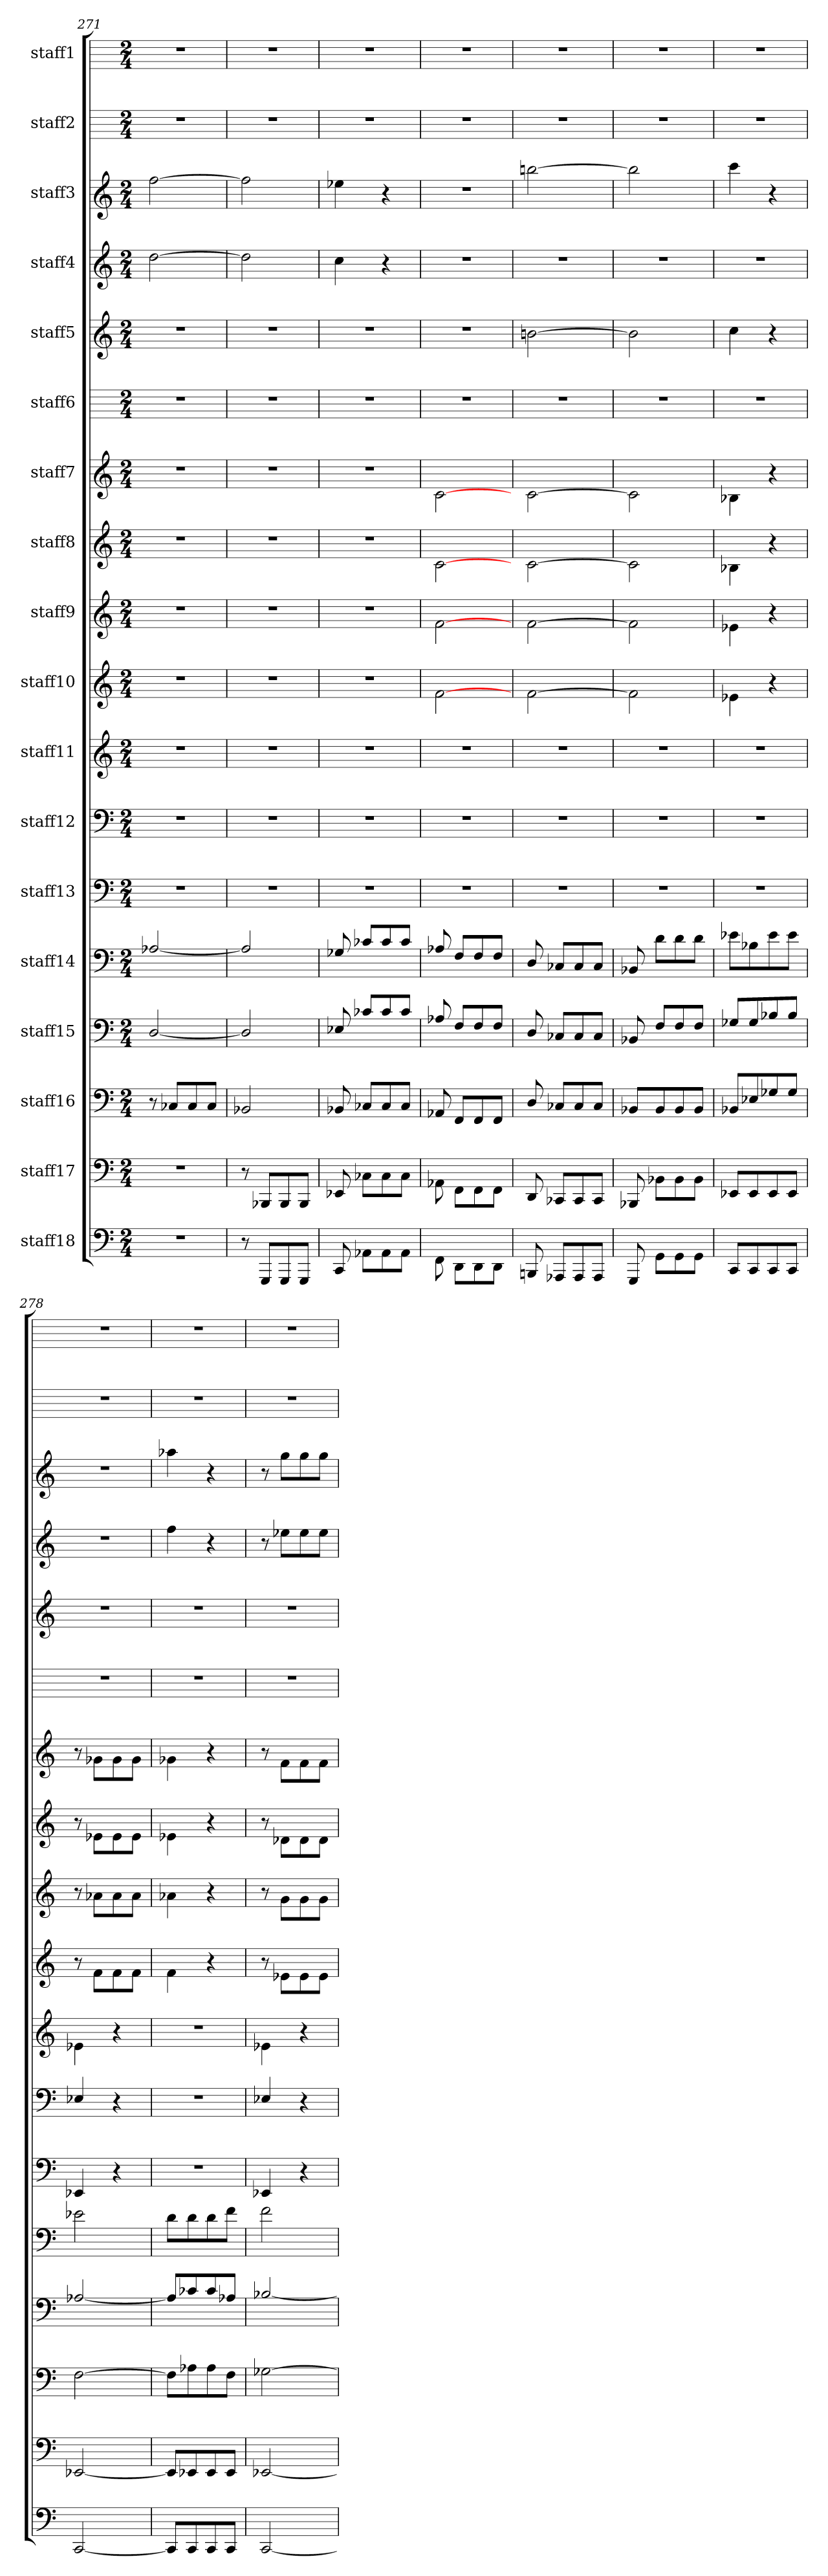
**kern	**kern	**kern	**kern	**kern	**kern	**kern	**kern	**kern	**kern	**kern	**kern	**kern	**kern	**kern	**kern	**kern	**kern
*part18	*part17	*part16	*part15	*part14	*part13	*part12	*part11	*part10	*part9	*part8	*part7	*part6	*part5	*part4	*part3	*part2	*part1
*staff18	*staff17	*staff16	*staff15	*staff14	*staff13	*staff12	*staff11	*staff10	*staff9	*staff8	*staff7	*staff6	*staff5	*staff4	*staff3	*staff2	*staff1
*I"staff18	*I"staff17	*I"staff16	*I"staff15	*I"staff14	*I"staff13	*I"staff12	*I"staff11	*I"staff10	*I"staff9	*I"staff8	*I"staff7	*I"staff6	*I"staff5	*I"staff4	*I"staff3	*I"staff2	*I"staff1
*M2/4	*M2/4	*M2/4	*M2/4	*M2/4	*M2/4	*M2/4	*M2/4	*M2/4	*M2/4	*M2/4	*M2/4	*M2/4	*M2/4	*M2/4	*M2/4	*M2/4	*M2/4
=271	=271	=271	=271	=271	=271	=271	=271	=271	=271	=271	=271	=271	=271	=271	=271	=271	=271
2r	2r	8r	[2D/	[2A-/	2r	2r	2r	2r	2r	2r	2r	2r	2r	[2dd\	[2ff\	2r	2r
.	.	8C-/L	.	.	.	.	.	.	.	.	.	.	.	.	.	.	.
.	.	8C-/	.	.	.	.	.	.	.	.	.	.	.	.	.	.	.
.	.	8C-/J	.	.	.	.	.	.	.	.	.	.	.	.	.	.	.
=272	=272	=272	=272	=272	=272	=272	=272	=272	=272	=272	=272	=272	=272	=272	=272	=272	=272
8r	8r	2BB-/	2D/]	2A-/]	2r	2r	2r	2r	2r	2r	2r	2r	2r	2dd\]	2ff\]	2r	2r
8GGG/L	8BBB-/L	.	.	.	.	.	.	.	.	.	.	.	.	.	.	.	.
8GGG/	8BBB-/	.	.	.	.	.	.	.	.	.	.	.	.	.	.	.	.
8GGG/J	8BBB-/J	.	.	.	.	.	.	.	.	.	.	.	.	.	.	.	.
=273	=273	=273	=273	=273	=273	=273	=273	=273	=273	=273	=273	=273	=273	=273	=273	=273	=273
8CC/	8EE-/	8BB-/	8E-/	8G-/	2r	2r	2r	2r	2r	2r	2r	2r	2r	4cc\	4ee-\	2r	2r
8AA-\L	8C-\L	8C-/L	8c-/L	8c-/L	.	.	.	.	.	.	.	.	.	.	.	.	.
8AA-\	8C-\	8C-/	8c-/	8c-/	.	.	.	.	.	.	.	.	.	4r	4r	.	.
8AA-\J	8C-\J	8C-/J	8c-/J	8c-/J	.	.	.	.	.	.	.	.	.	.	.	.	.
=274	=274	=274	=274	=274	=274	=274	=274	=274	=274	=274	=274	=274	=274	=274	=274	=274	=274
8FF\	8AA-\	8AA-/	8A-/	8A-/	2r	2r	2r	[2f\	[2f\	[2c\	[2c\	2r	2r	2r	2r	2r	2r
8DD\L	8FF\L	8FF/L	8F/L	8F/L	.	.	.	.	.	.	.	.	.	.	.	.	.
8DD\	8FF\	8FF/	8F/	8F/	.	.	.	.	.	.	.	.	.	.	.	.	.
8DD\J	8FF\J	8FF/J	8F/J	8F/J	.	.	.	.	.	.	.	.	.	.	.	.	.
=275	=275	=275	=275	=275	=275	=275	=275	=275	=275	=275	=275	=275	=275	=275	=275	=275	=275
8BBBn/	8DD/	8D/	8D/	8D/	2r	2r	2r	[2f\	[2f\	[2c\	[2c\	2r	[2bn\	2r	[2bbn\	2r	2r
8AAA-/L	8CC-/L	8C-/L	8C-/L	8C-/L	.	.	.	.	.	.	.	.	.	.	.	.	.
8AAA-/	8CC-/	8C-/	8C-/	8C-/	.	.	.	.	.	.	.	.	.	.	.	.	.
8AAA-/J	8CC-/J	8C-/J	8C-/J	8C-/J	.	.	.	.	.	.	.	.	.	.	.	.	.
=276	=276	=276	=276	=276	=276	=276	=276	=276	=276	=276	=276	=276	=276	=276	=276	=276	=276
8GGG/	8BBB-/	8BB-/L	8BB-/	8BB-/	2r	2r	2r	2f\]	2f\]	2c\]	2c\]	2r	2bn\]	2r	2bbn\]	2r	2r
8GG\L	8BB-\L	8BB-/	8F/L	8d\L	.	.	.	.	.	.	.	.	.	.	.	.	.
8GG\	8BB-\	8BB-/	8F/	8d\	.	.	.	.	.	.	.	.	.	.	.	.	.
8GG\J	8BB-\J	8BB-/J	8F/J	8d\J	.	.	.	.	.	.	.	.	.	.	.	.	.
=277	=277	=277	=277	=277	=277	=277	=277	=277	=277	=277	=277	=277	=277	=277	=277	=277	=277
8CC/L	8EE-/L	8BB-/L	8G-/L	8e-\L	2r	2r	2r	4e-\	4e-\	4B-\	4B-\	2r	4cc\	2r	4ccc\	2r	2r
8CC/	8EE-/	8E-/	8G-/	8B-\	.	.	.	.	.	.	.	.	.	.	.	.	.
8CC/	8EE-/	8G-/	8B-/	8e-\	.	.	.	4r	4r	4r	4r	.	4r	.	4r	.	.
8CC/J	8EE-/J	8G-/J	8B-/J	8e-\J	.	.	.	.	.	.	.	.	.	.	.	.	.
=278	=278	=278	=278	=278	=278	=278	=278	=278	=278	=278	=278	=278	=278	=278	=278	=278	=278
[2CC/	[2EE-/	[2F\	[2A-/	2e-\	4EE-/	4E-/	4e-\	8r	8r	8r	8r	2r	2r	2r	2r	2r	2r
.	.	.	.	.	.	.	.	8f\L	8a-\L	8e-\L	8g-\L	.	.	.	.	.	.
.	.	.	.	.	4r	4r	4r	8f\	8a-\	8e-\	8g-\	.	.	.	.	.	.
.	.	.	.	.	.	.	.	8f\J	8a-\J	8e-\J	8g-\J	.	.	.	.	.	.
=279	=279	=279	=279	=279	=279	=279	=279	=279	=279	=279	=279	=279	=279	=279	=279	=279	=279
8CC/L]	8EE-/L]	8F\L]	8A-/L]	8d\L	2r	2r	2r	4f\	4a-\	4e-\	4g-\	2r	2r	4ff\	4aa-\	2r	2r
8CC/	8EE-/	8A-\	8c-/	8d\	.	.	.	.	.	.	.	.	.	.	.	.	.
8CC/	8EE-/	8A-\	8c-/	8d\	.	.	.	4r	4r	4r	4r	.	.	4r	4r	.	.
8CC/J	8EE-/J	8F\J	8A-/J	8f\J	.	.	.	.	.	.	.	.	.	.	.	.	.
=280	=280	=280	=280	=280	=280	=280	=280	=280	=280	=280	=280	=280	=280	=280	=280	=280	=280
[2CC/	[2EE-/	[2G-\	[2B-/	2f\	4EE-/	4E-/	4e-\	8r	8r	8r	8r	2r	2r	8r	8r	2r	2r
.	.	.	.	.	.	.	.	8e-\L	8g\L	8d-\L	8f\L	.	.	8ee-\L	8gg\L	.	.
.	.	.	.	.	4r	4r	4r	8e-\	8g\	8d-\	8f\	.	.	8ee-\	8gg\	.	.
.	.	.	.	.	.	.	.	8e-\J	8g\J	8d-\J	8f\J	.	.	8ee-\J	8gg\J	.	.
=	=	=	=	=	=	=	=	=	=	=	=	=	=	=	=	=	=
*-	*-	*-	*-	*-	*-	*-	*-	*-	*-	*-	*-	*-	*-	*-	*-	*-	*-
